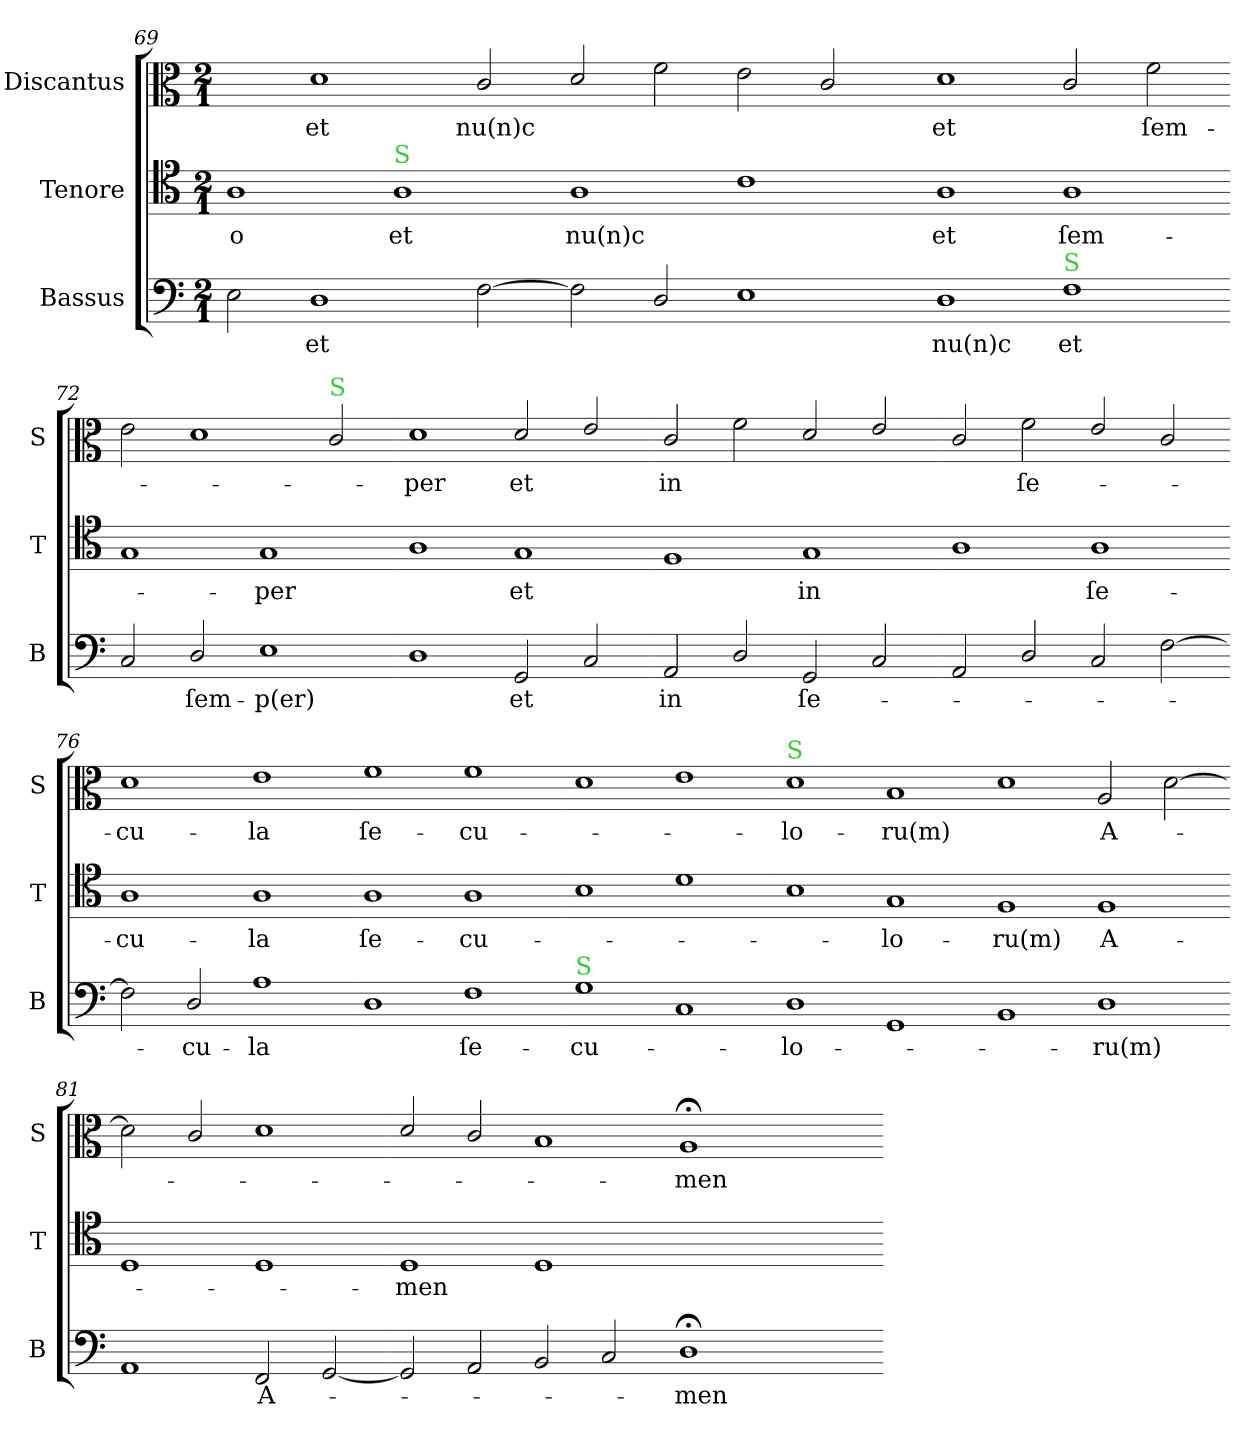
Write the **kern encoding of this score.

**kern	**text	**kern	**text	**kern	**text
*part3	*part3	*part2	*part2	*part1	*part1
*staff3	*staff3	*staff2	*staff2	*staff1	*staff1
*I"Bassus	*	*I"Tenore	*	*I"Discantus	*
*I'B	*	*I'T	*	*I'S	*
*clefF4	*	*clefC4	*	*clefC3	*
*k[]	*	*k[]	*	*k[]	*
*M2/1	*	*M2/1	*	*M2/1	*
=69	=69	=69	=69	=69	=69
2E\	.	1A	-o	2ryy	.
1D\	et	.	.	1d\	et
!	!	!LO:TX:a:color=limegreen:t=S	!	!	!
.	.	1A	et	.	.
[2F\	.	.	.	2c/	nu(n)c
=70-	=70-	=70-	=70-	=70-	=70-
2F\]	.	1A	nu(n)c	2d/	.
2D/	.	.	.	2f\	.
1E	.	1c	.	2e\	.
.	.	.	.	2c/	.
=71-	=71-	=71-	=71-	=71-	=71-
1D	nu(n)c	1A	et	1d	et
!LO:TX:a:color=limegreen:t=S	!	!	!	!	!
1F	et	1A	ſem-	2c/	.
.	.	.	.	2f\	ſem-
=72-	=72-	=72-	=72-	=72-	=72-
2C/	.	1G	.	2e\	.
2D/	ſem-	.	.	1d\	.
1E	-p(er)	1G	-per	.	.
!	!	!	!	!LO:TX:a:color=limegreen:t=S	!
.	.	.	.	2c/	.
=73-	=73-	=73-	=73-	=73-	=73-
1D	.	1A	.	1d	-per
2GG/	et	1G	et	2d/	et
2C/	.	.	.	2e/	.
=74-	=74-	=74-	=74-	=74-	=74-
2AA/	in	1F	.	2c/	in
2D/	.	.	.	2f\	.
2GG/	ſe-	1G	in	2d/	.
2C/	.	.	.	2e/	.
=75-	=75-	=75-	=75-	=75-	=75-
2AA/	.	1A	.	2c/	.
2D/	.	.	.	2f\	ſe-
2C/	.	1A	ſe-	2e/	.
[2F\	.	.	.	2c/	.
=76-	=76-	=76-	=76-	=76-	=76-
2F\]	.	1A	-cu-	1d	-cu-
2D/	-cu-	.	.	.	.
1A	-la	1A	-la	1e	-la
=77-	=77-	=77-	=77-	=77-	=77-
1D	.	1A	ſe-	1f	ſe-
1F	ſe-	1A	-cu-	1f	-cu-
=78-	=78-	=78-	=78-	=78-	=78-
!LO:TX:a:color=limegreen:t=S	!	!	!	!	!
1G	-cu-	1B	.	1d	.
1C	.	1d	.	1e	.
=79-	=79-	=79-	=79-	=79-	=79-
!	!	!	!	!LO:TX:a:color=limegreen:t=S	!
1D	-lo-	1B	.	1d	-lo-
1GG	.	1G	-lo-	1B	-ru(m)
=80-	=80-	=80-	=80-	=80-	=80-
1BB	.	1F	-ru(m)	1d	.
1D	-ru(m)	1F	A-	2A/	A-
.	.	.	.	[2d\	.
=81-	=81-	=81-	=81-	=81-	=81-
1AA	.	1D	.	2d\]	.
.	.	.	.	2c/	.
2FF/	A-	1D	.	1d	.
[2GG/	.	.	.	.	.
=82-	=82-	=82-	=82-	=82-	=82-
2GG/]	.	1D	-men	2d/	.
2AA/	.	.	.	2c/	.
2BB/	.	1D	.	1B	.
2C/	.	.	.	.	.
=83-	=83-	=83-	=83-	=83-	=83-
1D;<;	-men	0ryy	.	1A;<;	-men
1ryy	.	.	.	1ryy	.
=-	=-	=-	=-	=-	=-
*-	*-	*-	*-	*-	*-
